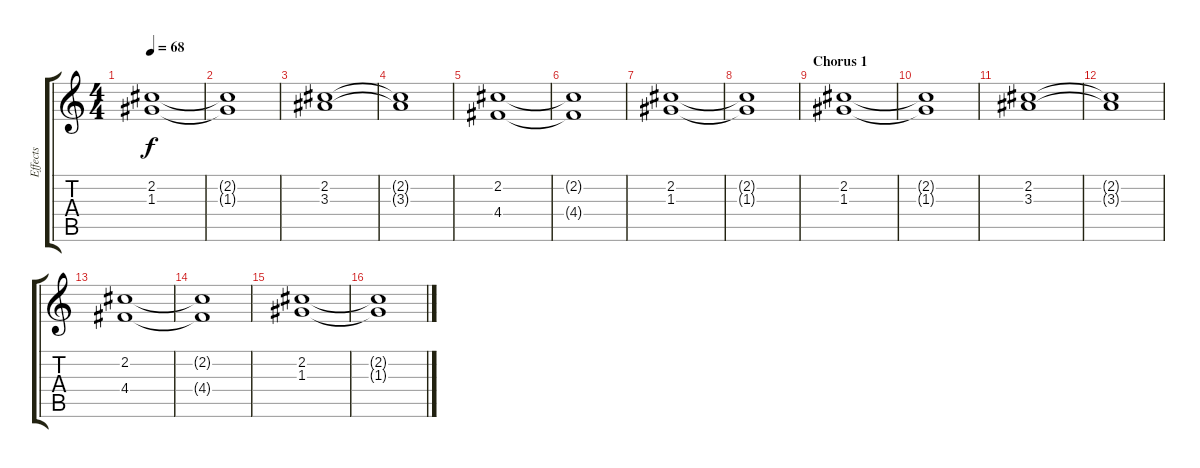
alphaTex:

\track ("Effects" "Effects") {instrument distortionguitar}
\staff {score tabs}
\tuning (E4 B3 G3 D3 A2 E2) {hide}
\ts (4 4)
\tempo 68
\clef g2
\ks c
(2.2 1.3).1{dy f instrument applause} |
(2.2{t} 1.3{t}).1 |
(2.2 3.3).1 |
(2.2{t} 3.3{t}).1 |
(2.2 4.4).1 |
(2.2{t} 4.4{t}).1 |
(2.2 1.3).1 |
(2.2{t} 1.3{t}).1 |
\section ("" "Chorus 1")
(2.2 1.3).1{instrument applause} |
(2.2{t} 1.3{t}).1 |
(2.2 3.3).1 |
(2.2{t} 3.3{t}).1 |
(2.2 4.4).1 |
(2.2{t} 4.4{t}).1 |
(2.2 1.3).1 |
(2.2{t} 1.3{t}).1
